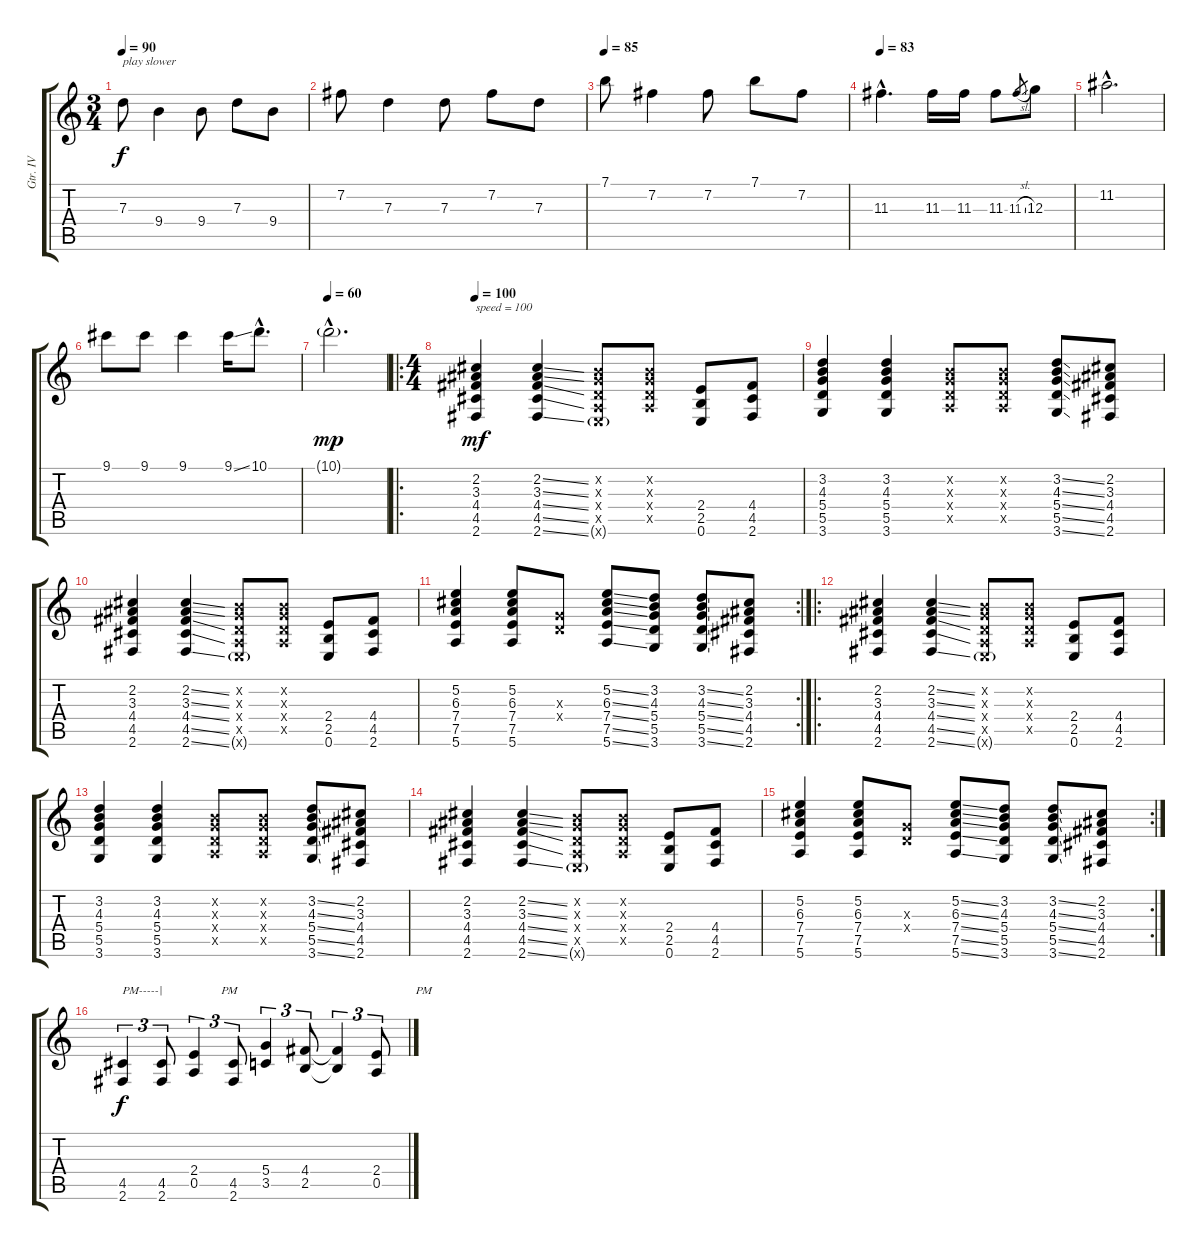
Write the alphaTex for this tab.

\track ("Gtr. IV" "Gtr. IV") {instrument distortionguitar}
\staff {score tabs}
\tuning (E4 B3 G3 D3 A2 E2) {hide}
\ts (3 4)
\tempo 90
\clef g2
\ks c
7.3.8{txt "play slower" dy f} 9.4.4 9.4.8 7.3.8 9.4.8 |
7.2.8 7.3.4 7.3.8 7.2.8 7.3.8 |
\tempo 85
7.1.8 7.2.4 7.2.8 7.1.8 7.2.8 |
\tempo 83
11.3{hac}.4{d} 11.3.16 11.3.16 11.3.8 11.3{sl}.8{gr} 12.3.8 |
11.2{hac}.2{d} |
9.1.8 9.1.8 9.1.4 9.1{ss}.16 10.1{hac}.8{d} |
\tempo 60
10.1{g hac}.2{d dy mp} |
\ro
\ts (4 4)
\tempo 100
(2.2 3.3 4.4 4.5 2.6).4{txt "speed = 100" dy mf} (2.2{ss} 3.3{ss} 4.4{ss} 4.5{ss} 2.6{ss}).4 (0.2{x} 0.3{x} 0.4{x} 0.5{x} 0.6{g x}).8 (0.2{x} 0.3{x} 0.4{x} 0.5{x}).8 (2.4 2.5 0.6).8 (4.4 4.5 2.6).8 |
(3.2 4.3 5.4 5.5 3.6).4 (3.2 4.3 5.4 5.5 3.6).4 (0.2{x} 0.3{x} 0.4{x} 0.5{x}).8 (0.2{x} 0.3{x} 0.4{x} 0.5{x}).8 (3.2{ss} 4.3{ss} 5.4{ss} 5.5{ss} 3.6{ss}).8 (2.2 3.3 4.4 4.5 2.6).8 |
(2.2 3.3 4.4 4.5 2.6).4 (2.2{ss} 3.3{ss} 4.4{ss} 4.5{ss} 2.6{ss}).4 (0.2{x} 0.3{x} 0.4{x} 0.5{x} 0.6{g x}).8 (0.2{x} 0.3{x} 0.4{x} 0.5{x}).8 (2.4 2.5 0.6).8 (4.4 4.5 2.6).8 |
\rc 2
(5.2 6.3 7.4 7.5 5.6).4 (5.2 6.3 7.4 7.5 5.6).8 (0.3{x} 0.4{x}).8 (5.2{ss} 6.3{ss} 7.4{ss} 7.5{ss} 5.6{ss}).8 (3.2 4.3 5.4 5.5 3.6).8 (3.2{ss} 4.3{ss} 5.4{ss} 5.5{ss} 3.6{ss}).8 (2.2 3.3 4.4 4.5 2.6).8 |
\ro
(2.2 3.3 4.4 4.5 2.6).4 (2.2{ss} 3.3{ss} 4.4{ss} 4.5{ss} 2.6{ss}).4 (0.2{x} 0.3{x} 0.4{x} 0.5{x} 0.6{g x}).8 (0.2{x} 0.3{x} 0.4{x} 0.5{x}).8 (2.4 2.5 0.6).8 (4.4 4.5 2.6).8 |
(3.2 4.3 5.4 5.5 3.6).4 (3.2 4.3 5.4 5.5 3.6).4 (0.2{x} 0.3{x} 0.4{x} 0.5{x}).8 (0.2{x} 0.3{x} 0.4{x} 0.5{x}).8 (3.2{ss} 4.3{ss} 5.4{ss} 5.5{ss} 3.6{ss}).8 (2.2 3.3 4.4 4.5 2.6).8 |
(2.2 3.3 4.4 4.5 2.6).4 (2.2{ss} 3.3{ss} 4.4{ss} 4.5{ss} 2.6{ss}).4 (0.2{x} 0.3{x} 0.4{x} 0.5{x} 0.6{g x}).8 (0.2{x} 0.3{x} 0.4{x} 0.5{x}).8 (2.4 2.5 0.6).8 (4.4 4.5 2.6).8 |
\rc 2
(5.2 6.3 7.4 7.5 5.6).4 (5.2 6.3 7.4 7.5 5.6).8 (0.3{x} 0.4{x}).8 (5.2{ss} 6.3{ss} 7.4{ss} 7.5{ss} 5.6{ss}).8 (3.2 4.3 5.4 5.5 3.6).8 (3.2{ss} 4.3{ss} 5.4{ss} 5.5{ss} 3.6{ss}).8 (2.2 3.3 4.4 4.5 2.6).8 |
(4.5 2.6).4{tu (3 2) txt "PM-----|" dy f instrument overdrivenguitar} (4.5 2.6).8{tu (3 2) instrument overdrivenguitar} (2.4 0.5).4{tu (3 2) txt "         PM" instrument distortionguitar} (4.5 2.6).8{tu (3 2) instrument overdrivenguitar} (5.4 3.5).4{tu (3 2) instrument distortionguitar} (4.4 2.5).8{tu (3 2)} (4.4{t} 2.5{t}).4{tu (3 2)} (2.4 0.5).8{tu (3 2) txt "             PM"}
